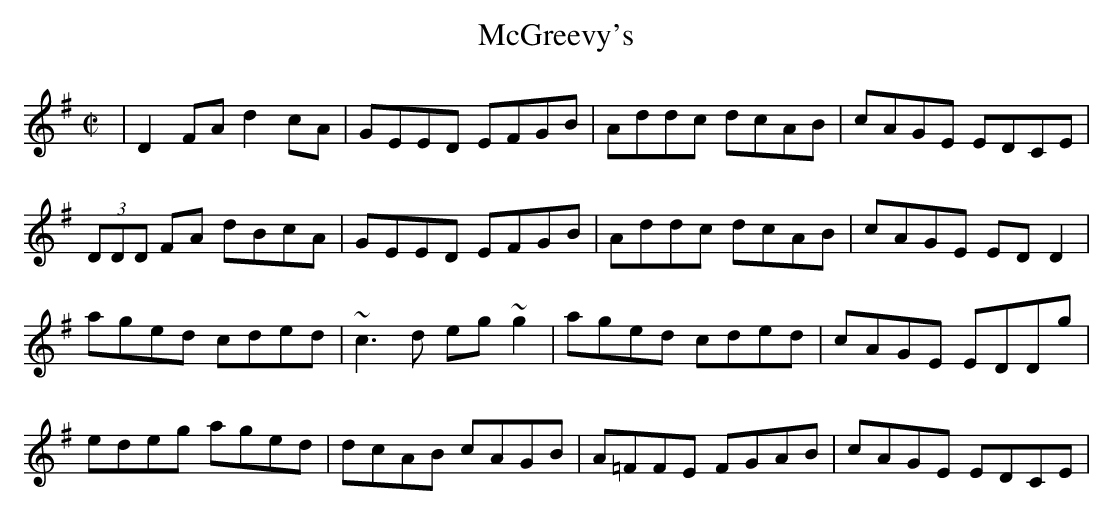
X:1
T:McGreevy's
M:C|
K:Dmix
| D2FA d2cA | GEED EFGB | Addc dcAB | cAGE EDCE |
(3DDD FA dBcA | GEED EFGB | Addc dcAB | cAGE EDD2 |
aged cded | ~c3d eg~g2 | aged cded | cAGE EDDg |
edeg aged | dcAB cAGB | A=FFE FGAB | cAGE EDCE |
